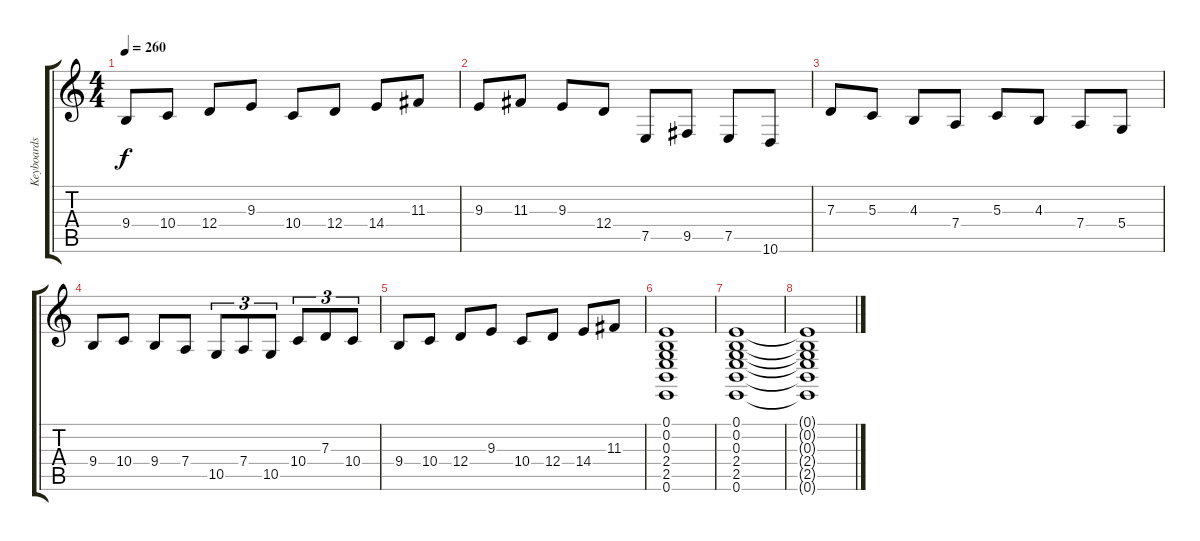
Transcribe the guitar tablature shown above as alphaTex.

\track ("Keyboards" "Keyboards") {instrument harpsichord}
\staff {score tabs}
\tuning (E4 B3 G3 D3 A2 E2) {hide}
\ts (4 4)
\tempo 260
\clef g2
\ks c
9.4.8{dy f} 10.4.8 12.4.8 9.3.8 10.4.8 12.4.8 14.4.8 11.3.8 |
9.3.8 11.3.8 9.3.8 12.4.8 7.5.8 9.5.8 7.5.8 10.6.8 |
7.3.8 5.3.8 4.3.8 7.4.8 5.3.8 4.3.8 7.4.8 5.4.8 |
9.4.8 10.4.8 9.4.8 7.4.8 10.5.8{tu (3 2)} 7.4.8{tu (3 2)} 10.5.8{tu (3 2)} 10.4.8{tu (3 2)} 7.3.8{tu (3 2)} 10.4.8{tu (3 2)} |
9.4.8 10.4.8 12.4.8 9.3.8 10.4.8 12.4.8 14.4.8 11.3.8 |
(0.1 0.2 0.3 2.4 2.5 0.6).1 |
(0.1 0.2 0.3 2.4 2.5 0.6).1 |
(0.1{t} 0.2{t} 0.3{t} 2.4{t} 2.5{t} 0.6{t}).1
